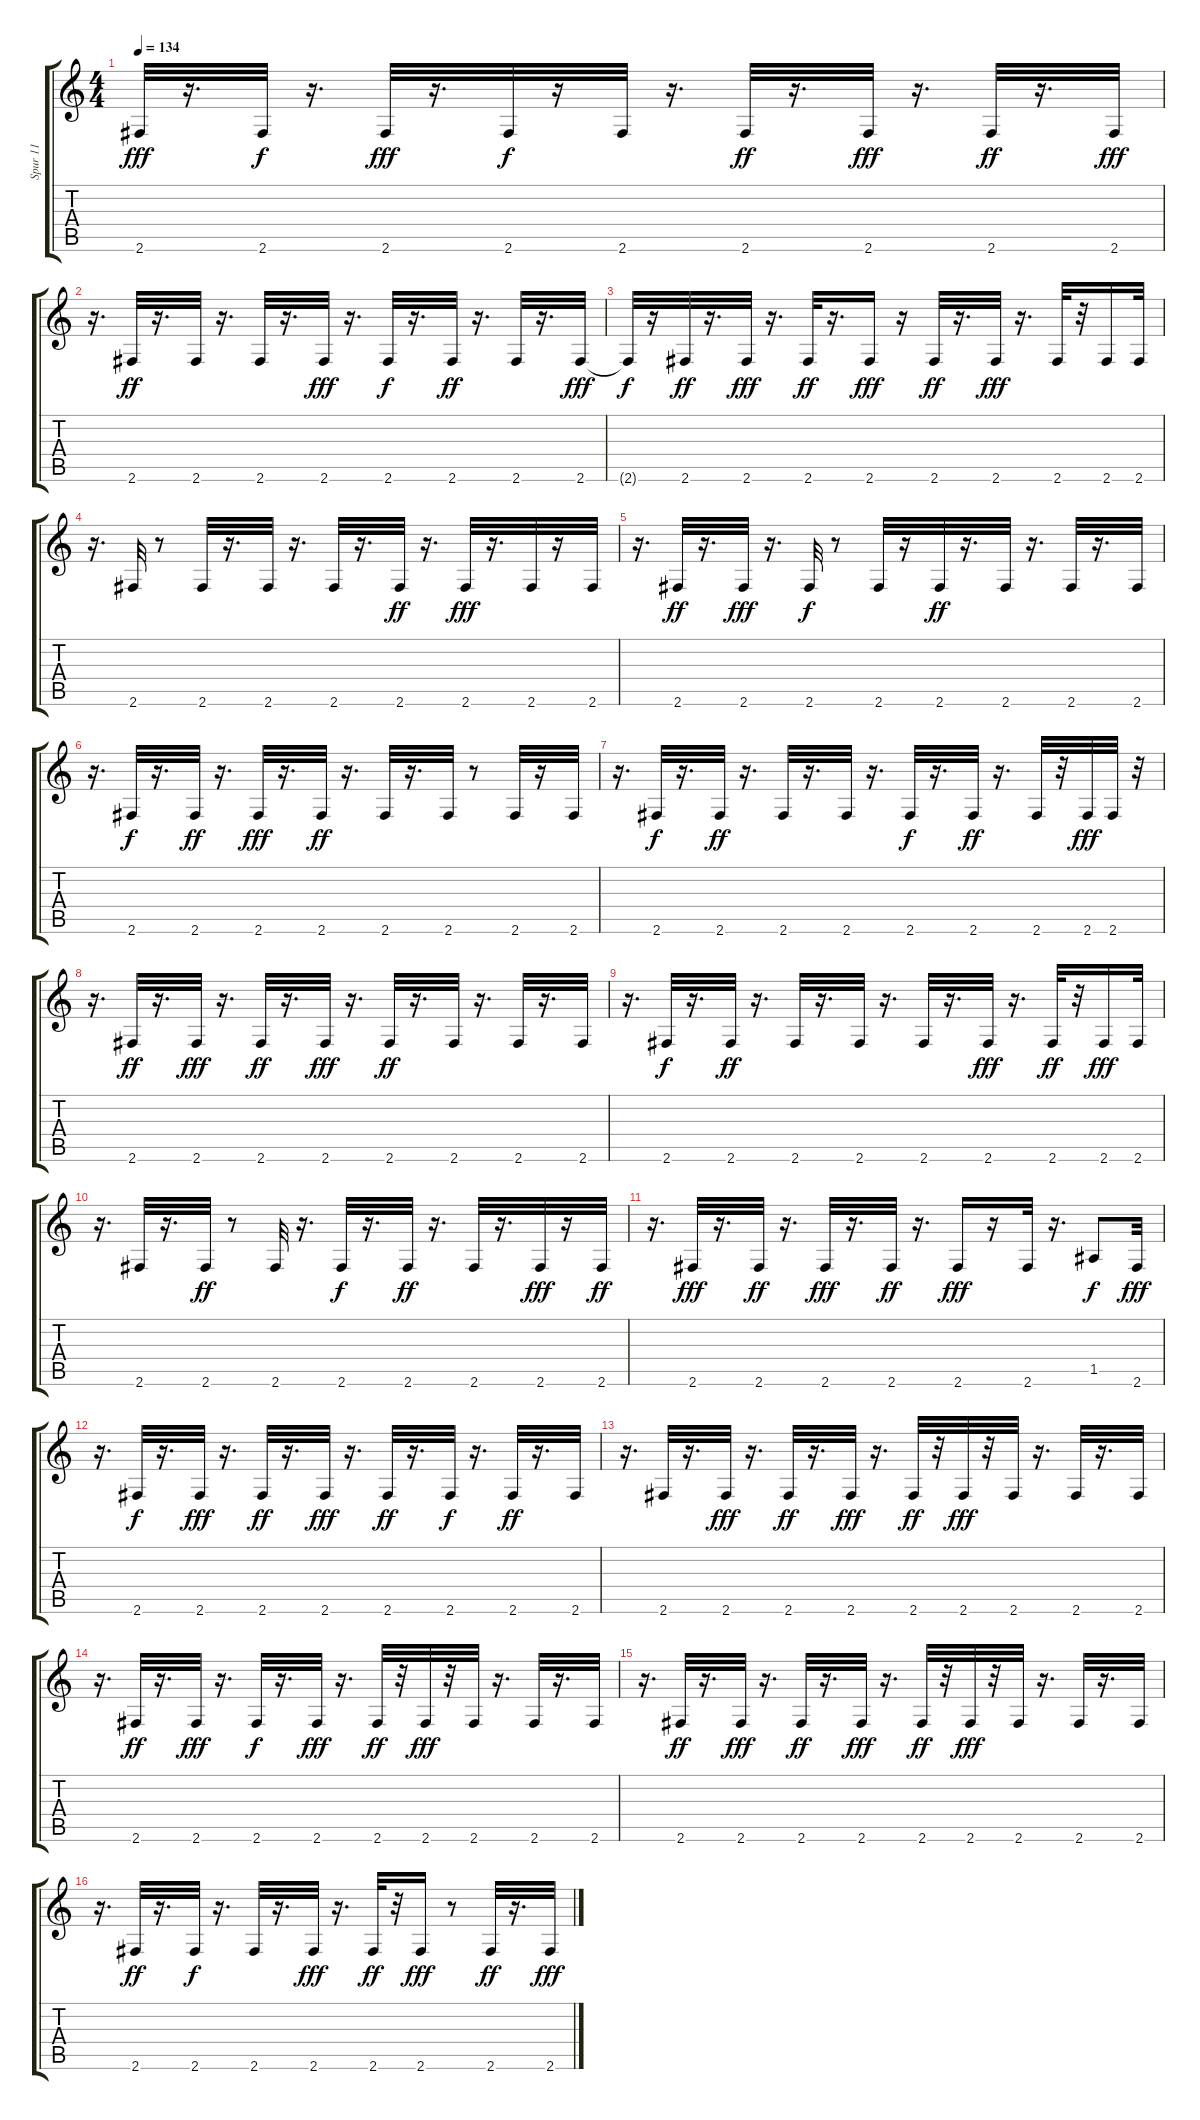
\track ("Spur 11" "Spur 11") {instrument acousticguitarnylon}
\staff {score tabs}
\tuning (E4 B3 G3 D3 A2 E2) {hide}
\ts (4 4)
\tempo 134
\clef g2
\ks c
2.6.32{dy fff} r.16{d} 2.6.32{dy f} r.16{d} 2.6.32{dy fff} r.16{d} 2.6.32{dy f} r.16 2.6.32 r.16{d} 2.6.32{dy ff} r.16{d} 2.6.32{dy fff} r.16{d} 2.6.32{dy ff} r.16{d} 2.6.32{dy fff} |
r.16{d} 2.6.32{dy ff} r.16{d} 2.6.32 r.16{d} 2.6.32 r.16{d} 2.6.32{dy fff} r.16{d} 2.6.32{dy f} r.16{d} 2.6.32{dy ff} r.16{d} 2.6.32 r.16{d} 2.6.32{dy fff} |
2.6{t}.32{dy f} r.16 2.6.32{dy ff} r.16{d} 2.6.32{dy fff} r.16{d} 2.6.32{dy ff} r.16{d} 2.6.16{dy fff} r.16 2.6.32{dy ff} r.16{d} 2.6.32{dy fff} r.16{d} 2.6.32 r.32 2.6.16 2.6.32 |
r.16{d} 2.6.32 r.8 2.6.32 r.16{d} 2.6.32 r.16{d} 2.6.32 r.16{d} 2.6.32{dy ff} r.16{d} 2.6.32{dy fff} r.16{d} 2.6.32 r.16 2.6.32 |
r.16{d} 2.6.32{dy ff} r.16{d} 2.6.32{dy fff} r.16{d} 2.6.32{dy f} r.8 2.6.32 r.16 2.6.32{dy ff} r.16{d} 2.6.32 r.16{d} 2.6.32 r.16{d} 2.6.32 |
r.16{d} 2.6.32{dy f} r.16{d} 2.6.32{dy ff} r.16{d} 2.6.32{dy fff} r.16{d} 2.6.32{dy ff} r.16{d} 2.6.32 r.16{d} 2.6.32 r.8 2.6.32 r.16 2.6.32 |
r.16{d} 2.6.32{dy f} r.16{d} 2.6.32{dy ff} r.16{d} 2.6.32 r.16{d} 2.6.32 r.16{d} 2.6.32{dy f} r.16{d} 2.6.32{dy ff} r.16{d} 2.6.32 r.32 2.6.32{dy fff} 2.6.32 r.32 |
r.16{d} 2.6.32{dy ff} r.16{d} 2.6.32{dy fff} r.16{d} 2.6.32{dy ff} r.16{d} 2.6.32{dy fff} r.16{d} 2.6.32{dy ff} r.16{d} 2.6.32 r.16{d} 2.6.32 r.16{d} 2.6.32 |
r.16{d} 2.6.32{dy f} r.16{d} 2.6.32{dy ff} r.16{d} 2.6.32 r.16{d} 2.6.32 r.16{d} 2.6.32 r.16{d} 2.6.32{dy fff} r.16{d} 2.6.32{dy ff} r.32 2.6.16{dy fff} 2.6.32 |
r.16{d} 2.6.32 r.16{d} 2.6.32{dy ff} r.8 2.6.32 r.16{d} 2.6.32{dy f} r.16{d} 2.6.32{dy ff} r.16{d} 2.6.32 r.16{d} 2.6.32{dy fff} r.16 2.6.32{dy ff} |
r.16{d} 2.6.32{dy fff} r.16{d} 2.6.32{dy ff} r.16{d} 2.6.32{dy fff} r.16{d} 2.6.32{dy ff} r.16{d} 2.6.16{dy fff} r.16 2.6.32 r.16{d} 1.5.8{dy f} 2.6.32{dy fff} |
r.16{d} 2.6.32{dy f} r.16{d} 2.6.32{dy fff} r.16{d} 2.6.32{dy ff} r.16{d} 2.6.32{dy fff} r.16{d} 2.6.32{dy ff} r.16{d} 2.6.32{dy f} r.16{d} 2.6.32{dy ff} r.16{d} 2.6.32 |
r.16{d} 2.6.32 r.16{d} 2.6.32{dy fff} r.16{d} 2.6.32{dy ff} r.16{d} 2.6.32{dy fff} r.16{d} 2.6.32{dy ff} r.32 2.6.32{dy fff} r.32 2.6.32 r.16{d} 2.6.32 r.16{d} 2.6.32 |
r.16{d} 2.6.32{dy ff} r.16{d} 2.6.32{dy fff} r.16{d} 2.6.32{dy f} r.16{d} 2.6.32{dy fff} r.16{d} 2.6.32{dy ff} r.32 2.6.32{dy fff} r.32 2.6.32 r.16{d} 2.6.32 r.16{d} 2.6.32 |
r.16{d} 2.6.32{dy ff} r.16{d} 2.6.32{dy fff} r.16{d} 2.6.32{dy ff} r.16{d} 2.6.32{dy fff} r.16{d} 2.6.32{dy ff} r.32 2.6.32{dy fff} r.32 2.6.32 r.16{d} 2.6.32 r.16{d} 2.6.32 |
r.16{d} 2.6.32{dy ff} r.16{d} 2.6.32{dy f} r.16{d} 2.6.32 r.16{d} 2.6.32{dy fff} r.16{d} 2.6.32{dy ff} r.32 2.6.16{dy fff} r.8 2.6.32{dy ff} r.16{d} 2.6.32{dy fff}
